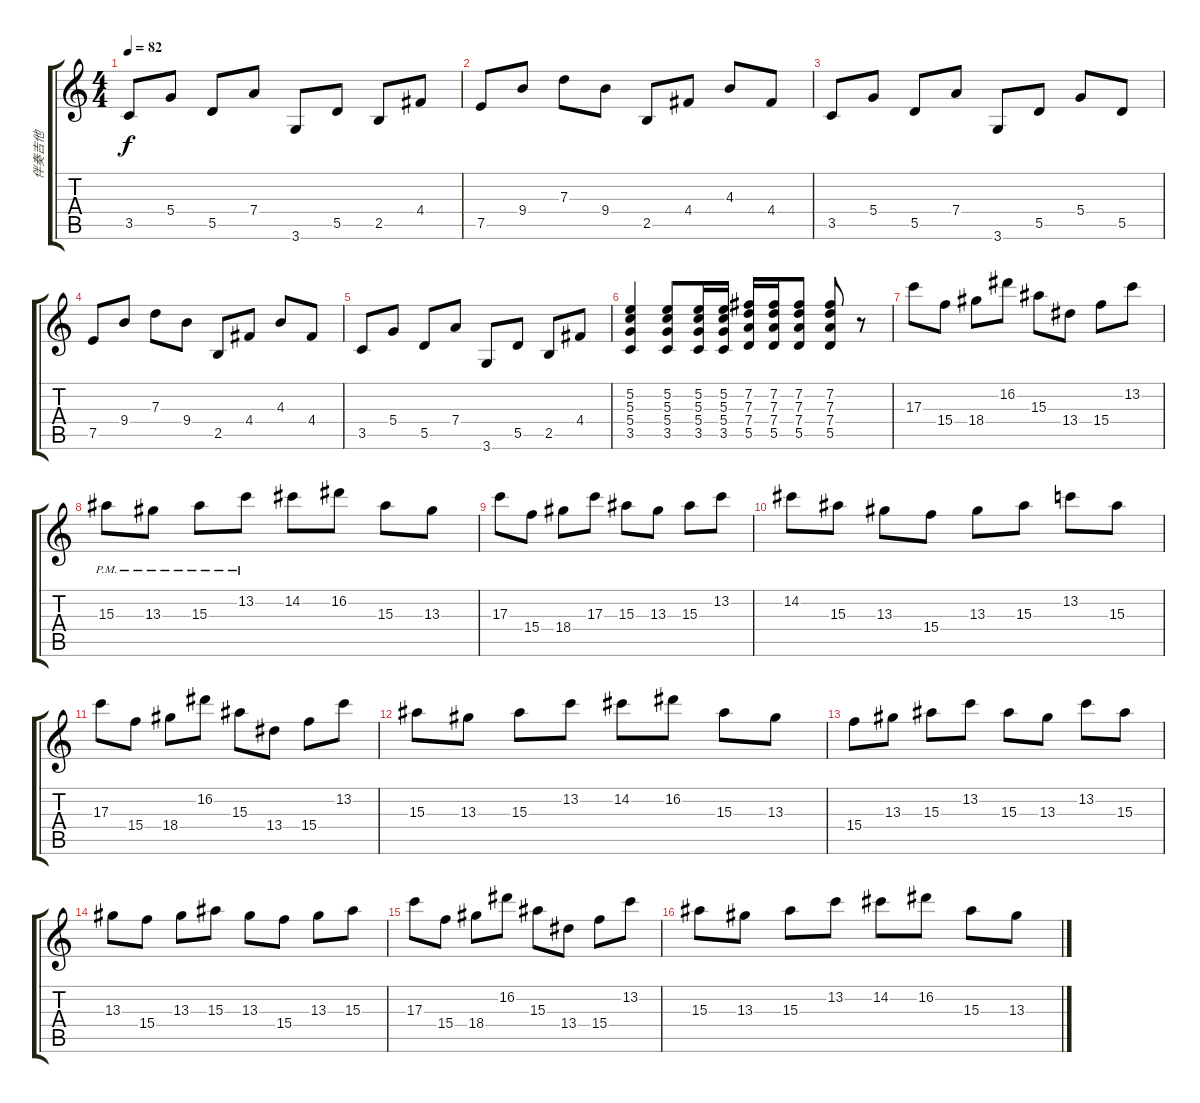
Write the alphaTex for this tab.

\track ("伴奏吉他" "伴奏吉他") {instrument distortionguitar}
\staff {score tabs}
\tuning (E4 B3 G3 D3 A2 E2) {hide}
\ts (4 4)
\tempo 82
\clef g2
\ks c
3.5.8{dy f} 5.4.8 5.5.8 7.4.8 3.6.8 5.5.8 2.5.8 4.4.8 |
7.5.8 9.4.8 7.3.8 9.4.8 2.5.8 4.4.8 4.3.8 4.4.8 |
3.5.8 5.4.8 5.5.8 7.4.8 3.6.8 5.5.8 5.4.8 5.5.8 |
7.5.8 9.4.8 7.3.8 9.4.8 2.5.8 4.4.8 4.3.8 4.4.8 |
3.5.8 5.4.8 5.5.8 7.4.8 3.6.8 5.5.8 2.5.8 4.4.8 |
(5.2 5.3 5.4 3.5).4 (5.2 5.3 5.4 3.5).8 (5.2 5.3 5.4 3.5).16 (5.2 5.3 5.4 3.5).16 (7.2 7.3 7.4 5.5).16 (7.2 7.3 7.4 5.5).16 (7.2 7.3 7.4 5.5).8 (7.2 7.3 7.4 5.5).8 r.8 |
17.3.8 15.4.8 18.4.8 16.2.8 15.3.8 13.4.8 15.4.8 13.2.8 |
15.3{pm}.8 13.3{pm}.8 15.3{pm}.8 13.2{pm}.8 14.2.8 16.2.8 15.3.8 13.3.8 |
17.3.8 15.4.8 18.4.8 17.3.8 15.3.8 13.3.8 15.3.8 13.2.8 |
14.2.8 15.3.8 13.3.8 15.4.8 13.3.8 15.3.8 13.2.8 15.3.8 |
17.3.8 15.4.8 18.4.8 16.2.8 15.3.8 13.4.8 15.4.8 13.2.8 |
15.3.8 13.3.8 15.3.8 13.2.8 14.2.8 16.2.8 15.3.8 13.3.8 |
15.4.8 13.3.8 15.3.8 13.2.8 15.3.8 13.3.8 13.2.8 15.3.8 |
13.3.8 15.4.8 13.3.8 15.3.8 13.3.8 15.4.8 13.3.8 15.3.8 |
17.3.8 15.4.8 18.4.8 16.2.8 15.3.8 13.4.8 15.4.8 13.2.8 |
15.3.8 13.3.8 15.3.8 13.2.8 14.2.8 16.2.8 15.3.8 13.3.8
